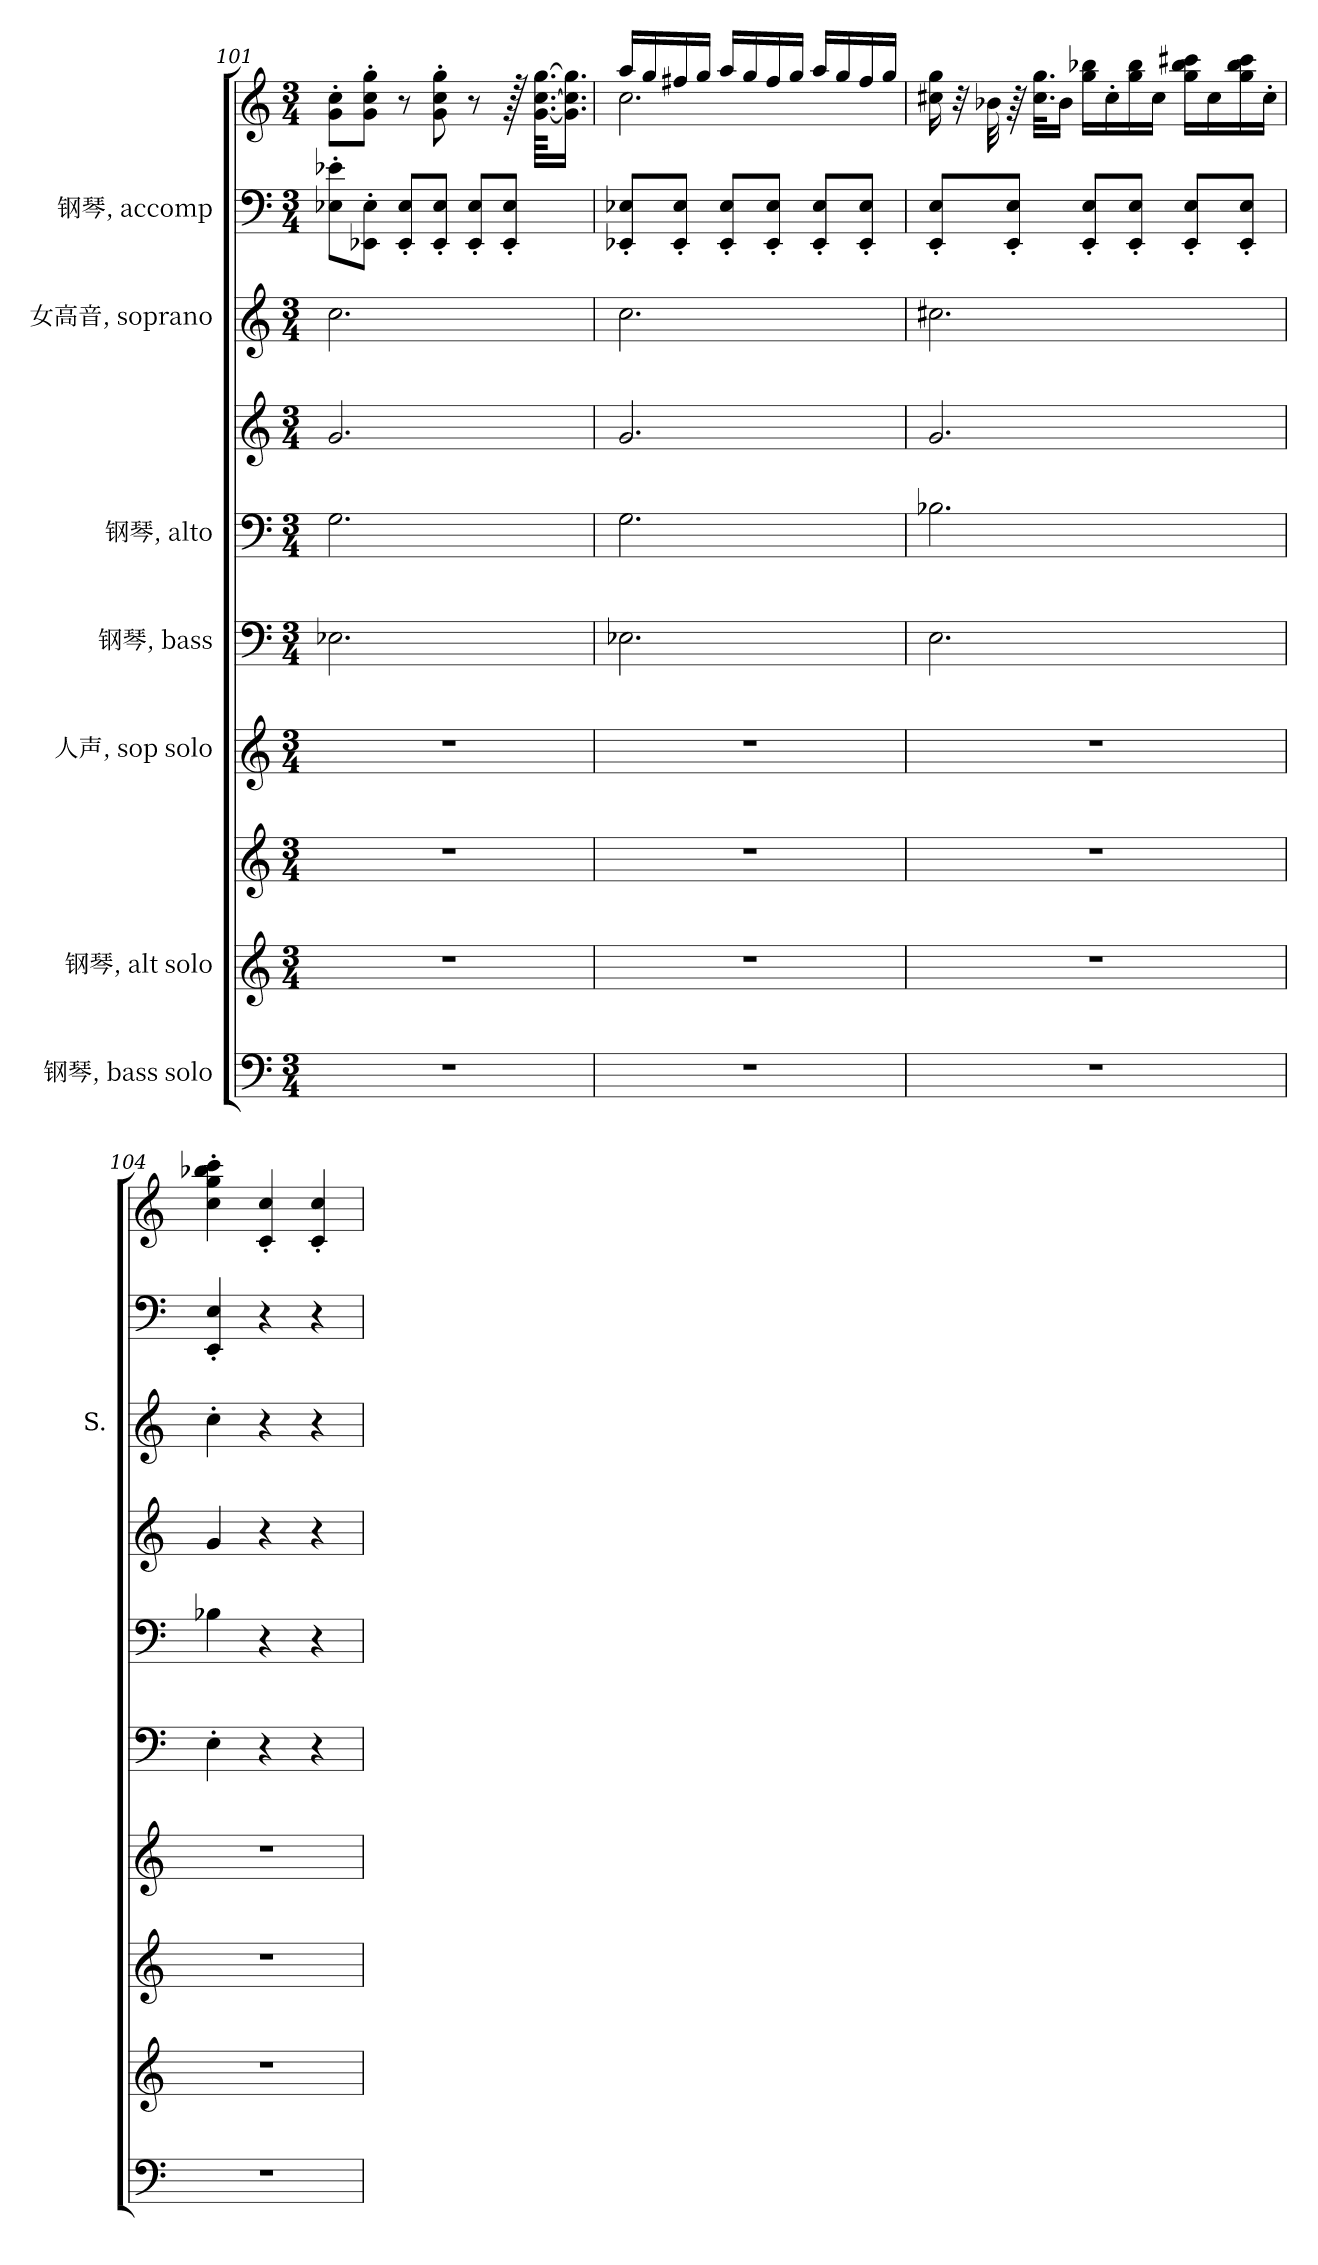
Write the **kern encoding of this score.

**kern	**kern	**kern	**kern	**kern	**kern	**kern	**kern	**kern	**kern
*part7	*part6	*part6	*part5	*part4	*part3	*part3	*part2	*part1	*part1
*staff10	*staff9	*staff8	*staff7	*staff6	*staff5	*staff4	*staff3	*staff2	*staff1
*I"钢琴, bass solo	*I"钢琴, alt solo	*	*I"人声, sop solo	*I"钢琴, bass	*I"钢琴, alto	*	*I"女高音, soprano	*I"钢琴, accomp	*
*	*	*	*	*	*	*	*I'S.	*	*
*clefF4	*clefG2	*clefG2	*clefG2	*clefF4	*clefF4	*clefG2	*clefG2	*clefF4	*clefG2
*k[]	*k[]	*k[]	*k[]	*k[]	*k[]	*k[]	*k[]	*k[]	*k[]
*M3/4	*M3/4	*M3/4	*M3/4	*M3/4	*M3/4	*M3/4	*M3/4	*M3/4	*M3/4
=101	=101	=101	=101	=101	=101	=101	=101	=101	=101
2.r	2.r	2.r	2.r	2.E-X\	2.G\	2.g/	2.cc\	8E-X\' 8e-X\'L	8g\' 8cc\'L
.	.	.	.	.	.	.	.	8EE-X\' 8E-\'J	8g\' 8cc\' 8gg\'J
.	.	.	.	.	.	.	.	8EE-/' 8E-/'L	8r
.	.	.	.	.	.	.	.	8EE-/' 8E-/'J	8g\' 8cc\' 8gg\'
.	.	.	.	.	.	.	.	8EE-/' 8E-/'L	8r
.	.	.	.	.	.	.	.	8EE-/' 8E-/'J	128r
.	.	.	.	.	.	.	.	.	[64.g\ [64.cc\ [64.gg\KKLL
.	.	.	.	.	.	.	.	.	16.g\] 16.cc\] 16.gg\]JJ
!!LO:PB:g=z
=102	=102	=102	=102	=102	=102	=102	=102	=102	=102
*	*	*	*	*	*	*	*	*	*^
2.r	2.r	2.r	2.r	2.E-X\	2.G\	2.g/	2.cc\	8EE-X/' 8E-X/'L	16aa/LL	2.cc\
.	.	.	.	.	.	.	.	.	16gg/	.
.	.	.	.	.	.	.	.	8EE-/' 8E-/'J	16ff#X/	.
.	.	.	.	.	.	.	.	.	16gg/JJ	.
.	.	.	.	.	.	.	.	8EE-/' 8E-/'L	16aa/LL	.
.	.	.	.	.	.	.	.	.	16gg/	.
.	.	.	.	.	.	.	.	8EE-/' 8E-/'J	16ff#/	.
.	.	.	.	.	.	.	.	.	16gg/JJ	.
.	.	.	.	.	.	.	.	8EE-/' 8E-/'L	16aa/LL	.
.	.	.	.	.	.	.	.	.	16gg/	.
.	.	.	.	.	.	.	.	8EE-/' 8E-/'J	16ff#/	.
.	.	.	.	.	.	.	.	.	16gg/JJ	.
*	*	*	*	*	*	*	*	*	*v	*v
=103	=103	=103	=103	=103	=103	=103	=103	=103	=103
2.r	2.r	2.r	2.r	2.E\	2.B-X\	2.g/	2.cc#X\	8EE/' 8E/'L	16cc#X\ 16gg\
.	.	.	.	.	.	.	.	.	32r
.	.	.	.	.	.	.	.	.	32b-X\
.	.	.	.	.	.	.	.	8EE/' 8E/'J	64r
.	.	.	.	.	.	.	.	.	32.cc#\ 32.gg\KLL
.	.	.	.	.	.	.	.	.	16b-\JJ
.	.	.	.	.	.	.	.	8EE/' 8E/'L	16gg\ 16bb-X\LL
.	.	.	.	.	.	.	.	.	16cc#'\
.	.	.	.	.	.	.	.	8EE/' 8E/'J	16gg\ 16bb-\
.	.	.	.	.	.	.	.	.	16cc#\JJ
.	.	.	.	.	.	.	.	8EE/' 8E/'L	16gg\ 16bb-\ 16ccc#X\LL
.	.	.	.	.	.	.	.	.	16cc#\
.	.	.	.	.	.	.	.	8EE/' 8E/'J	16gg\ 16bb-\ 16ccc#\
.	.	.	.	.	.	.	.	.	16cc#'\JJ
=104	=104	=104	=104	=104	=104	=104	=104	=104	=104
2.r	2.r	2.r	2.r	4E'\	4B-X\	4g/	4cc'\	4EE/' 4E/'	4cc\' 4gg\' 4bb-X\' 4ccc\'
.	.	.	.	4r	4r	4r	4r	4r	4c/' 4cc/'
.	.	.	.	4r	4r	4r	4r	4r	4c/' 4cc/'
=	=	=	=	=	=	=	=	=	=
*-	*-	*-	*-	*-	*-	*-	*-	*-	*-
